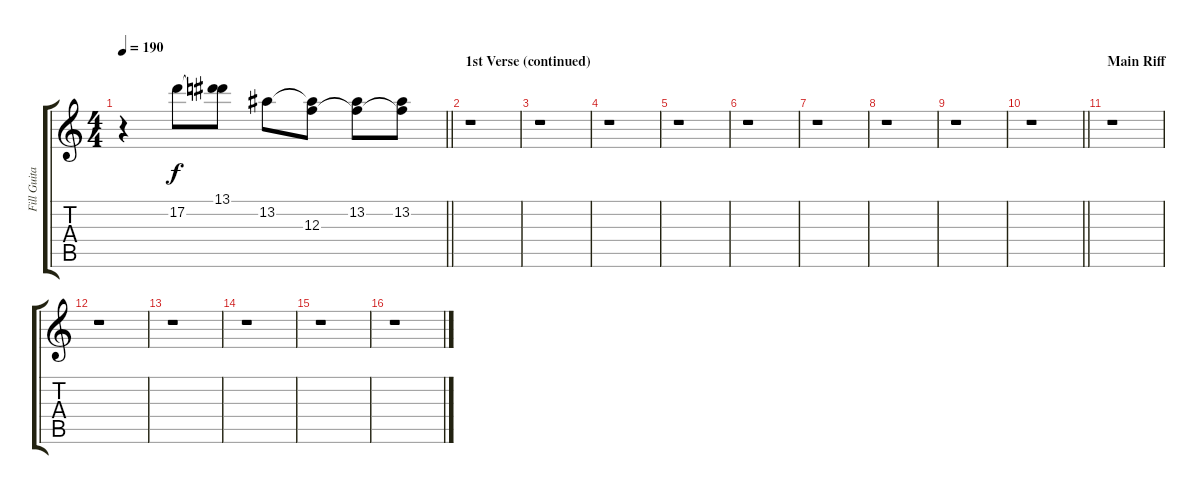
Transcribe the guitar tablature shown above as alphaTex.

\track ("Fill Guitar" "Fill Guita") {instrument distortionguitar}
\staff {score tabs}
\tuning (D4 A3 F3 C3 G2 C2) {hide}
\ts (4 4)
\tempo 190
\clef g2
\barLineRight lightlight
\ks c
r.4{dy f} 17.2.8 (13.1 17.2{t}).8 13.2.8 (13.2{t} 12.3).8 (13.2 12.3{t}).8 (13.2 12.3{t}).8 |
\section ("" "1st Verse (continued)")
r.1 |
r.1 |
r.1 |
r.1 |
r.1 |
r.1 |
r.1 |
r.1 |
\barLineRight lightlight
r.1 |
\section ("" "Main Riff")
r.1 |
r.1 |
r.1 |
r.1 |
r.1 |
r.1
